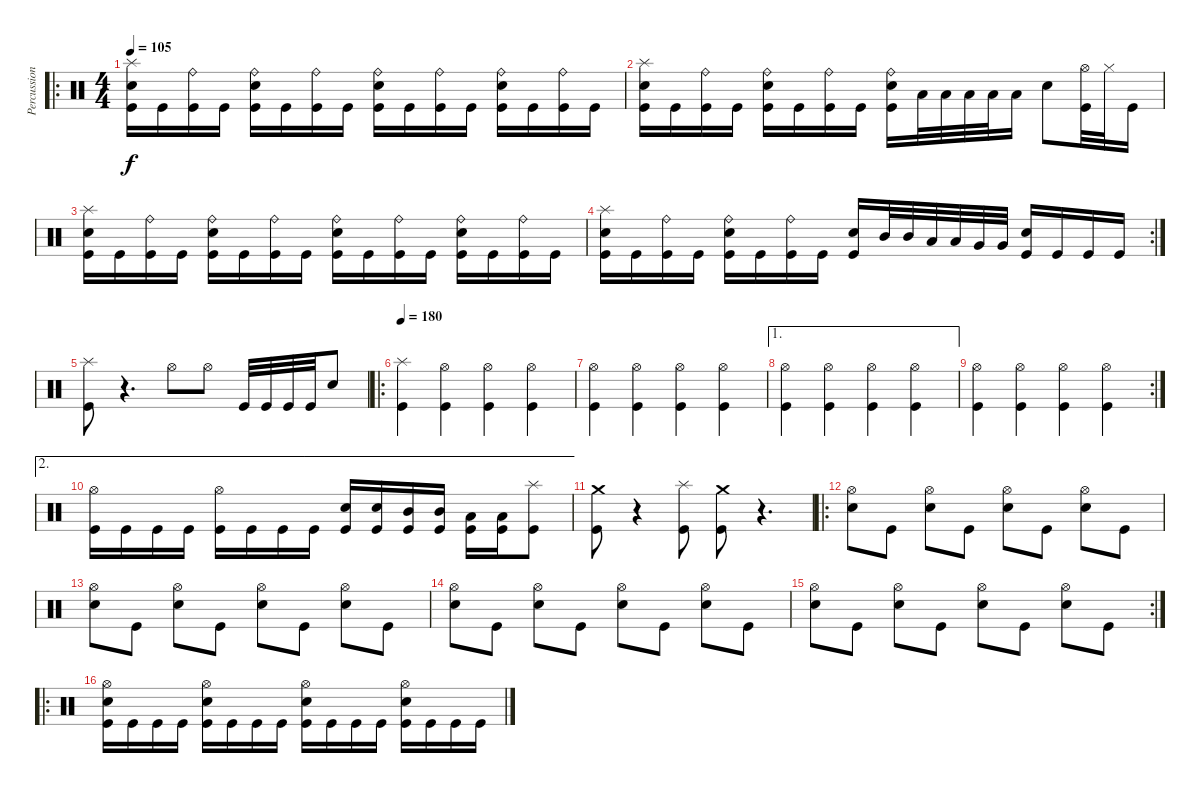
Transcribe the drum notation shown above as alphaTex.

\track ("Percussions" "Percussion") {instrument percussion}
\staff {score}
\articulation defaults
\ro
\ts (4 4)
\tempo 105
\clef neutral
\ks c
("Kick (hit)" "Electric Snare (hit)" "Splash (hit)").16{dy f} "Kick (hit)".16 ("Kick (hit)" "Ride (bell)").16 "Kick (hit)".16 ("Kick (hit)" "Electric Snare (hit)" "Ride (bell)").16 "Kick (hit)".16 ("Kick (hit)" "Ride (bell)").16 "Kick (hit)".16 ("Kick (hit)" "Electric Snare (hit)" "Ride (bell)").16 "Kick (hit)".16 ("Kick (hit)" "Ride (bell)").16 "Kick (hit)".16 ("Kick (hit)" "Electric Snare (hit)" "Ride (bell)").16 "Kick (hit)".16 ("Kick (hit)" "Ride (bell)").16 "Kick (hit)".16 |
("Kick (hit)" "Electric Snare (hit)" "Splash (hit)").16 "Kick (hit)".16 ("Kick (hit)" "Ride (bell)").16 "Kick (hit)".16 ("Kick (hit)" "Electric Snare (hit)" "Ride (bell)").16 "Kick (hit)".16 ("Kick (hit)" "Ride (bell)").16 "Kick (hit)".16 ("Kick (hit)" "Electric Snare (hit)" "Ride (bell)").16 "Low Tom (hit)".32 "Low Tom (hit)".32 "Low Tom (hit)".32 "Low Tom (hit)".32 "Low Tom (hit)".16 "Electric Snare (hit)".8 ("Kick (hit)" "Hi-Hat (open)").32 "Hi-Hat (closed)".32 "Kick (hit)".16 |
("Kick (hit)" "Electric Snare (hit)" "Splash (hit)").16 "Kick (hit)".16 ("Kick (hit)" "Ride (bell)").16 "Kick (hit)".16 ("Kick (hit)" "Electric Snare (hit)" "Ride (bell)").16 "Kick (hit)".16 ("Kick (hit)" "Ride (bell)").16 "Kick (hit)".16 ("Kick (hit)" "Electric Snare (hit)" "Ride (bell)").16 "Kick (hit)".16 ("Kick (hit)" "Ride (bell)").16 "Kick (hit)".16 ("Kick (hit)" "Electric Snare (hit)" "Ride (bell)").16 "Kick (hit)".16 ("Kick (hit)" "Ride (bell)").16 "Kick (hit)".16 |
\rc 2
("Kick (hit)" "Electric Snare (hit)" "Splash (hit)").16 "Kick (hit)".16 ("Kick (hit)" "Ride (bell)").16 "Kick (hit)".16 ("Kick (hit)" "Electric Snare (hit)" "Ride (bell)").16 "Kick (hit)".16 ("Kick (hit)" "Ride (bell)").16 "Kick (hit)".16 ("Kick (hit)" "Electric Snare (hit)").16 "Mid Tom (hit)".32 "Mid Tom (hit)".32 "Low Tom (hit)".32 "Low Tom (hit)".32 "Very Low Tom (hit)".32 "Very Low Tom (hit)".32 ("Kick (hit)" "Electric Snare (hit)").16 "Kick (hit)".16 "Kick (hit)".16 "Kick (hit)".16 |
("Kick (hit)" "Splash (hit)").8 r.4{d} "Hi-Hat (open)".8 "Hi-Hat (open)".8 "Kick (hit)".32 "Kick (hit)".32 "Kick (hit)".32 "Kick (hit)".32 "Electric Snare (hit)".8 |
\ro
\tempo 180
("Kick (hit)" "Splash (hit)").4 ("Kick (hit)" "Hi-Hat (open)").4 ("Kick (hit)" "Hi-Hat (open)").4 ("Kick (hit)" "Hi-Hat (open)").4 |
("Kick (hit)" "Hi-Hat (open)").4 ("Kick (hit)" "Hi-Hat (open)").4 ("Kick (hit)" "Hi-Hat (open)").4 ("Kick (hit)" "Hi-Hat (open)").4 |
\ae 1
("Kick (hit)" "Hi-Hat (open)").4 ("Kick (hit)" "Hi-Hat (open)").4 ("Kick (hit)" "Hi-Hat (open)").4 ("Kick (hit)" "Hi-Hat (open)").4 |
\rc 2
("Kick (hit)" "Hi-Hat (open)").4 ("Kick (hit)" "Hi-Hat (open)").4 ("Kick (hit)" "Hi-Hat (open)").4 ("Kick (hit)" "Hi-Hat (open)").4 |
\ae 2
("Kick (hit)" "Hi-Hat (open)").16 "Kick (hit)".16 "Kick (hit)".16 "Kick (hit)".16 ("Kick (hit)" "Hi-Hat (open)").16 "Kick (hit)".16 "Kick (hit)".16 "Kick (hit)".16 ("Kick (hit)" "Electric Snare (hit)").16 ("Kick (hit)" "Electric Snare (hit)").16 ("Kick (hit)" "Mid Tom (hit)").16 ("Kick (hit)" "Mid Tom (hit)").16 ("Kick (hit)" "Low Tom (hit)").16 ("Kick (hit)" "Low Tom (hit)").16 ("Kick (hit)" "Splash (hit)").8 |
("Kick (hit)" "Crash medium (hit)").8 r.4 ("Kick (hit)" "Splash (hit)").8 ("Kick (hit)" "Crash medium (hit)").8 r.4{d} |
\ro
("Electric Snare (hit)" "Hi-Hat (open)").8 "Kick (hit)".8 ("Electric Snare (hit)" "Hi-Hat (open)").8 "Kick (hit)".8 ("Electric Snare (hit)" "Hi-Hat (open)").8 "Kick (hit)".8 ("Electric Snare (hit)" "Hi-Hat (open)").8 "Kick (hit)".8 |
("Electric Snare (hit)" "Hi-Hat (open)").8 "Kick (hit)".8 ("Electric Snare (hit)" "Hi-Hat (open)").8 "Kick (hit)".8 ("Electric Snare (hit)" "Hi-Hat (open)").8 "Kick (hit)".8 ("Electric Snare (hit)" "Hi-Hat (open)").8 "Kick (hit)".8 |
("Electric Snare (hit)" "Hi-Hat (open)").8 "Kick (hit)".8 ("Electric Snare (hit)" "Hi-Hat (open)").8 "Kick (hit)".8 ("Electric Snare (hit)" "Hi-Hat (open)").8 "Kick (hit)".8 ("Electric Snare (hit)" "Hi-Hat (open)").8 "Kick (hit)".8 |
\rc 2
("Electric Snare (hit)" "Hi-Hat (open)").8 "Kick (hit)".8 ("Electric Snare (hit)" "Hi-Hat (open)").8 "Kick (hit)".8 ("Electric Snare (hit)" "Hi-Hat (open)").8 "Kick (hit)".8 ("Electric Snare (hit)" "Hi-Hat (open)").8 "Kick (hit)".8 |
\ro
("Kick (hit)" "Electric Snare (hit)" "Hi-Hat (open)").16 "Kick (hit)".16 "Kick (hit)".16 "Kick (hit)".16 ("Kick (hit)" "Electric Snare (hit)" "Hi-Hat (open)").16 "Kick (hit)".16 "Kick (hit)".16 "Kick (hit)".16 ("Kick (hit)" "Electric Snare (hit)" "Hi-Hat (open)").16 "Kick (hit)".16 "Kick (hit)".16 "Kick (hit)".16 ("Kick (hit)" "Electric Snare (hit)" "Hi-Hat (open)").16 "Kick (hit)".16 "Kick (hit)".16 "Kick (hit)".16
